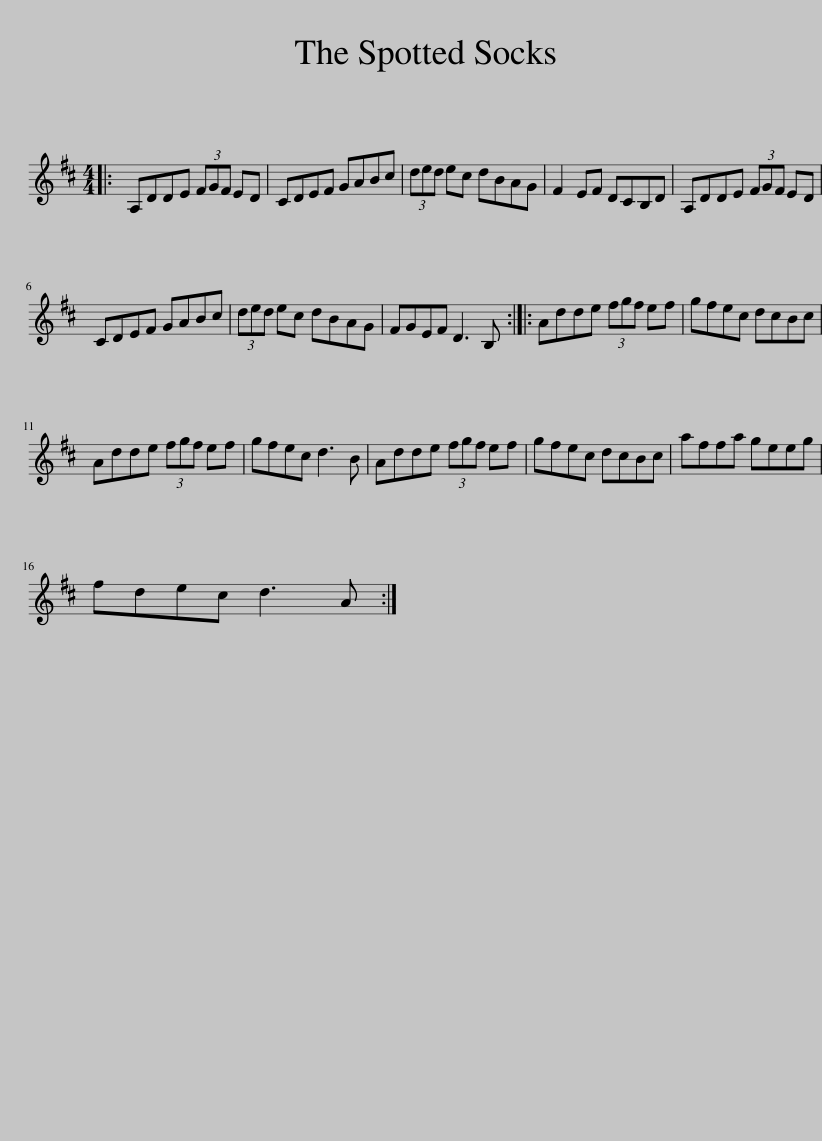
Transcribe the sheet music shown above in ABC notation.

X:1
L:1/8
M:4/4
I:linebreak $
K:D
V:1 treble
V:1
|: A,DDE (3FGF ED | CDEF GABc | (3ded ec dBAG | F2 EF DCB,D | A,DDE (3FGF ED |$ %5
 CDEF GABc | (3ded ec dBAG | FGEF D3 B, :: Adde (3fgf ef | gfec dcBc |$ %10
 Adde (3fgf ef | gfec d3 B | Adde (3fgf ef | gfec dcBc | affa geeg |$ %15
 fdec d3 A :| %16
